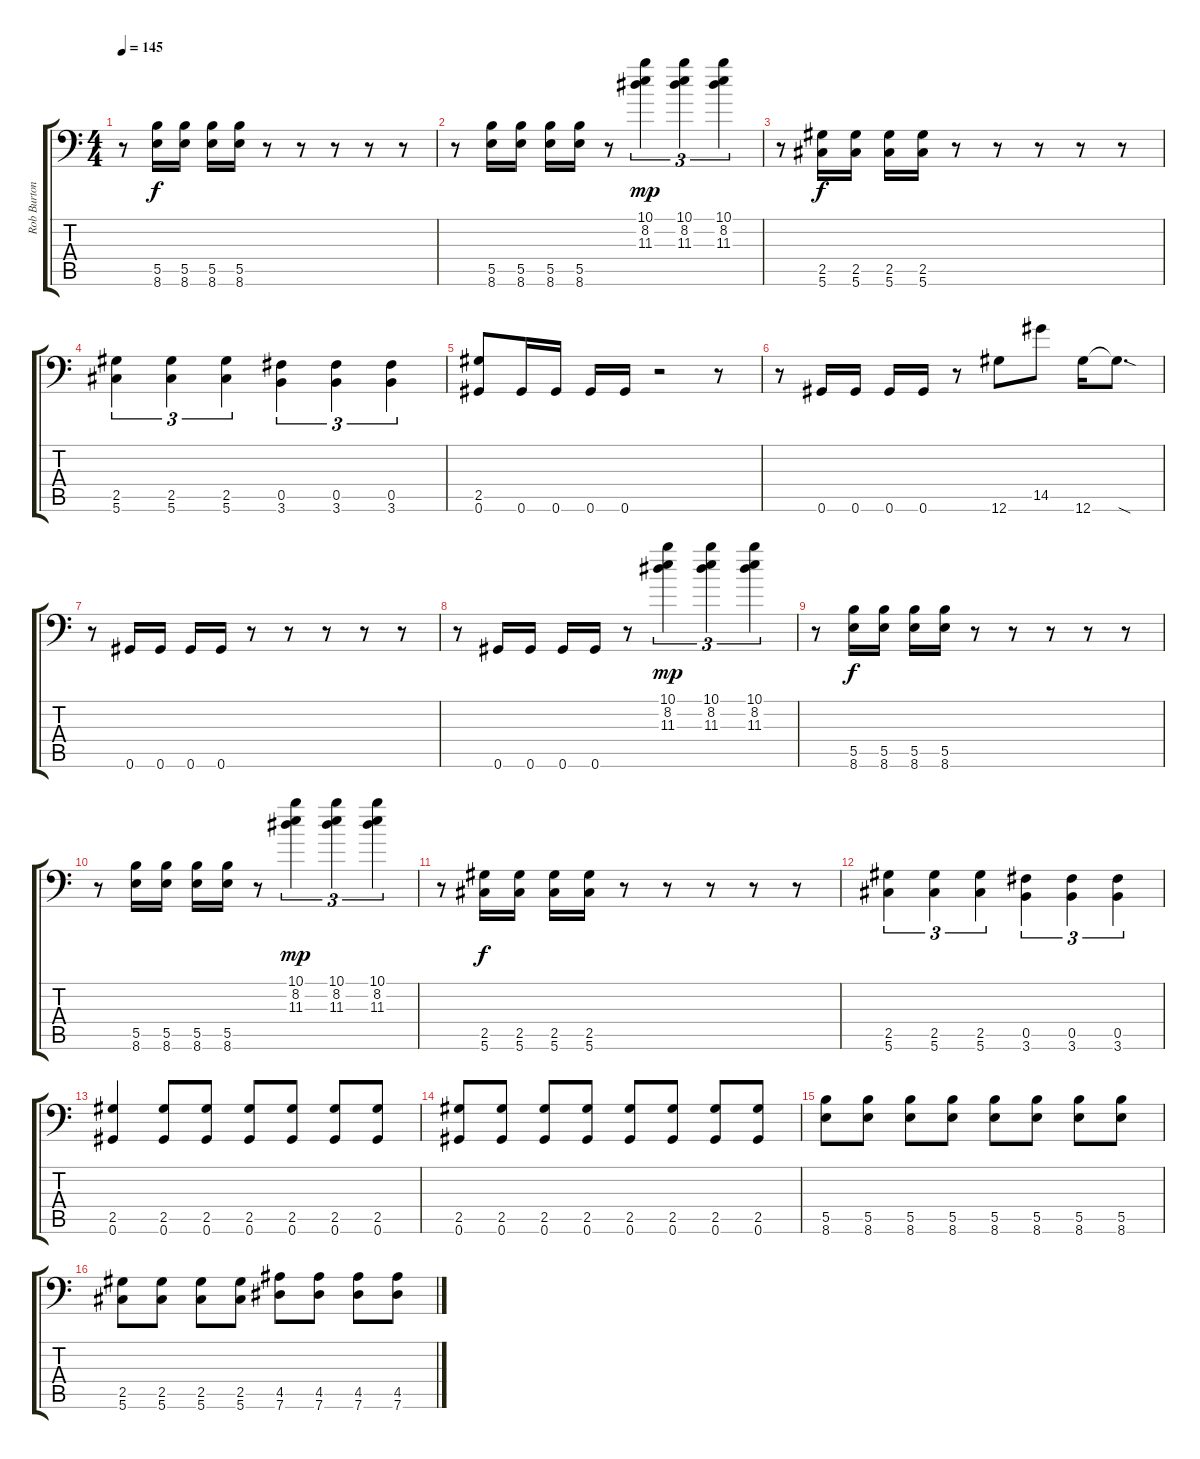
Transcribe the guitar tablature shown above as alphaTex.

\track ("Rob Burton" "Rob Burton") {instrument distortionguitar}
\staff {score tabs}
\tuning (Db4 Ab3 E3 B2 Gb2 Ab1) {hide}
\ts (4 4)
\tempo 145
\clef f4
\ks c
r.8{dy mp} (5.5 8.6).16{dy f} (5.5 8.6).16 (5.5 8.6).16 (5.5 8.6).16 r.8 r.8 r.8 r.8 r.8 |
r.8 (5.5 8.6).16 (5.5 8.6).16 (5.5 8.6).16 (5.5 8.6).16 r.8 (10.1 8.2 11.3).4{tu (3 2) dy mp} (10.1 8.2 11.3).4{tu (3 2)} (10.1 8.2 11.3).4{tu (3 2)} |
r.8 (2.5 5.6).16{dy f} (2.5 5.6).16 (2.5 5.6).16 (2.5 5.6).16 r.8 r.8 r.8 r.8 r.8 |
(2.5 5.6).4{tu (3 2)} (2.5 5.6).4{tu (3 2)} (2.5 5.6).4{tu (3 2)} (0.5 3.6).4{tu (3 2)} (0.5 3.6).4{tu (3 2)} (0.5 3.6).4{tu (3 2)} |
(2.5 0.6).8 0.6.16 0.6.16 0.6.16 0.6.16 r.2 r.8 |
r.8 0.6.16 0.6.16 0.6.16 0.6.16 r.8 12.6.8 14.5.8 12.6.16 12.6{sod t}.8{d} |
r.8 0.6.16 0.6.16 0.6.16 0.6.16 r.8 r.8 r.8 r.8 r.8 |
r.8 0.6.16 0.6.16 0.6.16 0.6.16 r.8 (10.1 8.2 11.3).4{tu (3 2) dy mp} (10.1 8.2 11.3).4{tu (3 2)} (10.1 8.2 11.3).4{tu (3 2)} |
r.8 (5.5 8.6).16{dy f} (5.5 8.6).16 (5.5 8.6).16 (5.5 8.6).16 r.8 r.8 r.8 r.8 r.8 |
r.8 (5.5 8.6).16 (5.5 8.6).16 (5.5 8.6).16 (5.5 8.6).16 r.8 (10.1 8.2 11.3).4{tu (3 2) dy mp} (10.1 8.2 11.3).4{tu (3 2)} (10.1 8.2 11.3).4{tu (3 2)} |
r.8 (2.5 5.6).16{dy f} (2.5 5.6).16 (2.5 5.6).16 (2.5 5.6).16 r.8 r.8 r.8 r.8 r.8 |
(2.5 5.6).4{tu (3 2)} (2.5 5.6).4{tu (3 2)} (2.5 5.6).4{tu (3 2)} (0.5 3.6).4{tu (3 2)} (0.5 3.6).4{tu (3 2)} (0.5 3.6).4{tu (3 2)} |
(2.5 0.6).4 (2.5 0.6).8 (2.5 0.6).8 (2.5 0.6).8 (2.5 0.6).8 (2.5 0.6).8 (2.5 0.6).8 |
(2.5 0.6).8 (2.5 0.6).8 (2.5 0.6).8 (2.5 0.6).8 (2.5 0.6).8 (2.5 0.6).8 (2.5 0.6).8 (2.5 0.6).8 |
(5.5 8.6).8 (5.5 8.6).8 (5.5 8.6).8 (5.5 8.6).8 (5.5 8.6).8 (5.5 8.6).8 (5.5 8.6).8 (5.5 8.6).8 |
(2.5 5.6).8 (2.5 5.6).8 (2.5 5.6).8 (2.5 5.6).8 (4.5 7.6).8 (4.5 7.6).8 (4.5 7.6).8 (4.5 7.6).8
